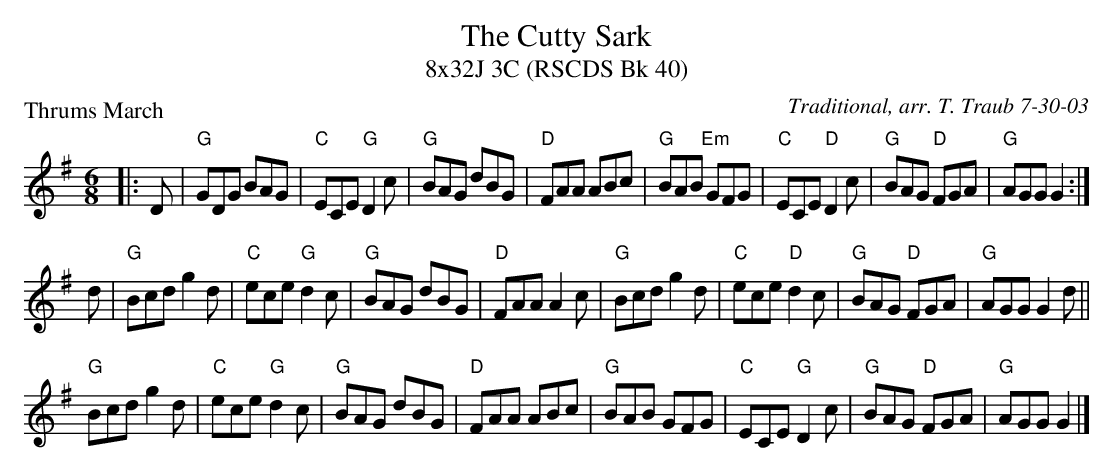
X:1
T: The Cutty Sark
T: 8x32J 3C (RSCDS Bk 40)
P: Thrums March
C: Traditional, arr. T. Traub 7-30-03
M: 6/8
L: 1/8
K: G
|: D|"G"GDG BAG|"C"ECE "G"D2 c|"G"BAG dBG|"D"FAA ABc|"G"BAB "Em"GFG|"C"ECE "D"D2 c|"G"BAG "D"FGA |"G"AGG G2 :|
d|"G"Bcd g2 d |"C"ece "G"d2 c|"G"BAG dBG|"D"FAA A2 c|"G"Bcd g2 d |"C"ece "D"d2 c|"G"BAG "D"FGA|"G"AGG G2 d||
"G"Bcd g2 d |"C"ece "G"d2 c|"G"BAG dBG|"D"FAA ABc|"G"BAB GFG|"C"ECE "G"D2 c|"G"BAG "D"FGA|"G"AGG G2 |]
